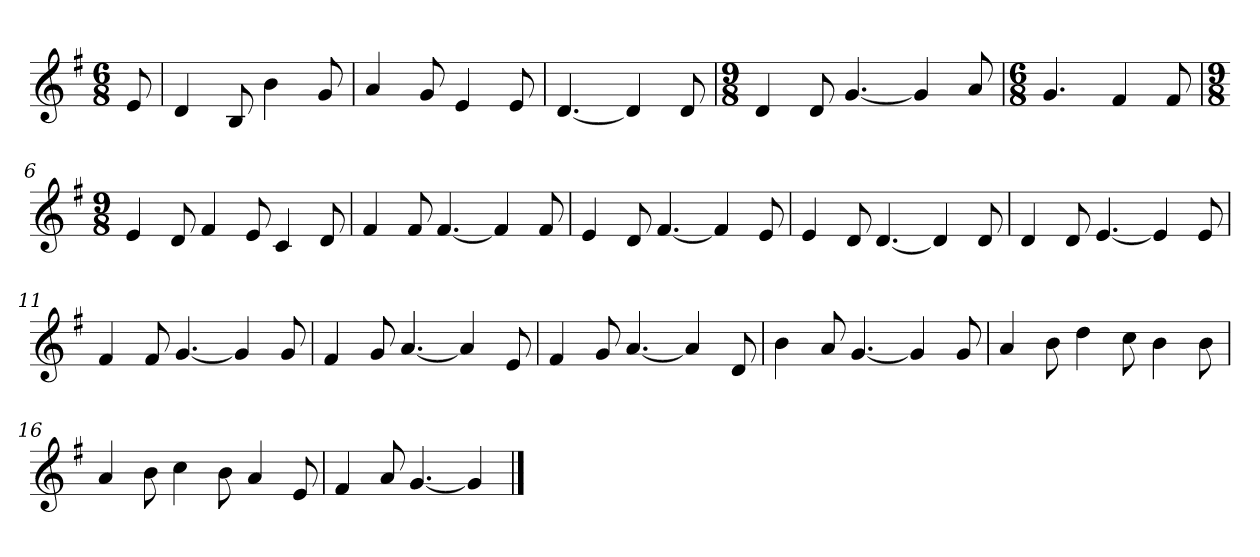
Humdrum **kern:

**kern
*part1
*staff1
*k[f#]
*M6/8
*MM120
=
8e
=1
4d
8B
4b
8g
=2
4a
8g
4e
8e
=3
[4.d
4d]
8d
=4
*M9/8
4d
8d
[4.g
4g]
8a
=5
*M6/8
4.g
4f#
8f#
=6
*M9/8
4e
8d
4f#
8e
4c
8d
=7
4f#
8f#
[4.f#
4f#]
8f#
=8
4e
8d
[4.f#
4f#]
8e
=9
4e
8d
[4.d
4d]
8d
=10
4d
8d
[4.e
4e]
8e
=11
4f#
8f#
[4.g
4g]
8g
=12
4f#
8g
[4.a
4a]
8e
=13
4f#
8g
[4.a
4a]
8d
=14
4b
8a
[4.g
4g]
8g
=15
4a
8b
4dd
8cc
4b
8b
=16
4a
8b
4cc
8b
4a
8e
=17
4f#
8a
[4.g
4g]
==
*-
